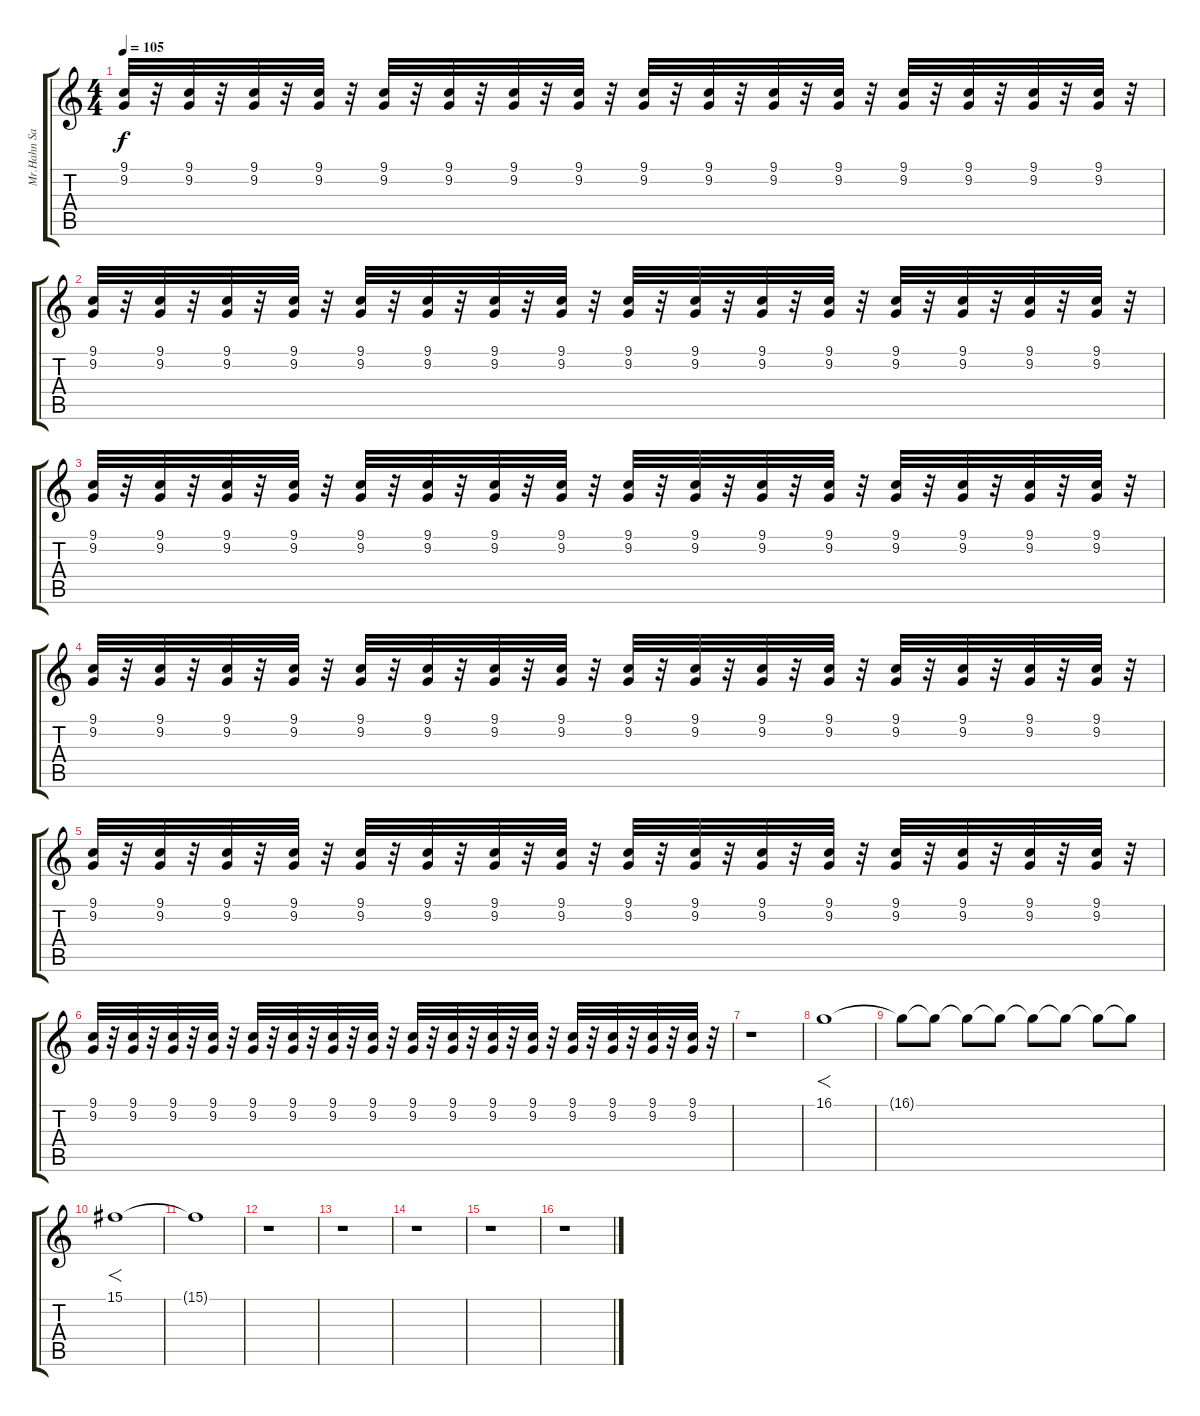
\track ("Mr.Hahn Sampler1" "Mr.Hahn Sa") {instrument lead5charang}
\staff {score tabs}
\tuning (Eb4 Bb3 Gb3 Db3 Ab2 Db2) {hide}
\ts (4 4)
\tempo 105
\clef g2
\ks c
(9.1 9.2).32{dy f volume 5 instrument agogo} r.32 (9.1 9.2).32 r.32 (9.1 9.2).32 r.32 (9.1 9.2).32 r.32 (9.1 9.2).32 r.32 (9.1 9.2).32 r.32 (9.1 9.2).32 r.32 (9.1 9.2).32 r.32 (9.1 9.2).32 r.32 (9.1 9.2).32 r.32 (9.1 9.2).32 r.32 (9.1 9.2).32 r.32 (9.1 9.2).32 r.32 (9.1 9.2).32 r.32 (9.1 9.2).32 r.32 (9.1 9.2).32 r.32 |
(9.1 9.2).32{volume 5 instrument agogo} r.32 (9.1 9.2).32 r.32 (9.1 9.2).32 r.32 (9.1 9.2).32 r.32 (9.1 9.2).32 r.32 (9.1 9.2).32 r.32 (9.1 9.2).32 r.32 (9.1 9.2).32 r.32 (9.1 9.2).32 r.32 (9.1 9.2).32 r.32 (9.1 9.2).32 r.32 (9.1 9.2).32 r.32 (9.1 9.2).32 r.32 (9.1 9.2).32 r.32 (9.1 9.2).32 r.32 (9.1 9.2).32 r.32 |
(9.1 9.2).32{volume 5 instrument agogo} r.32 (9.1 9.2).32 r.32 (9.1 9.2).32 r.32 (9.1 9.2).32 r.32 (9.1 9.2).32 r.32 (9.1 9.2).32 r.32 (9.1 9.2).32 r.32 (9.1 9.2).32 r.32 (9.1 9.2).32 r.32 (9.1 9.2).32 r.32 (9.1 9.2).32 r.32 (9.1 9.2).32 r.32 (9.1 9.2).32 r.32 (9.1 9.2).32 r.32 (9.1 9.2).32 r.32 (9.1 9.2).32 r.32 |
(9.1 9.2).32{volume 5 instrument agogo} r.32 (9.1 9.2).32 r.32 (9.1 9.2).32 r.32 (9.1 9.2).32 r.32 (9.1 9.2).32 r.32 (9.1 9.2).32 r.32 (9.1 9.2).32 r.32 (9.1 9.2).32 r.32 (9.1 9.2).32 r.32 (9.1 9.2).32 r.32 (9.1 9.2).32 r.32 (9.1 9.2).32 r.32 (9.1 9.2).32 r.32 (9.1 9.2).32 r.32 (9.1 9.2).32 r.32 (9.1 9.2).32 r.32 |
(9.1 9.2).32{volume 5 instrument agogo} r.32 (9.1 9.2).32 r.32 (9.1 9.2).32 r.32 (9.1 9.2).32 r.32 (9.1 9.2).32 r.32 (9.1 9.2).32 r.32 (9.1 9.2).32 r.32 (9.1 9.2).32 r.32 (9.1 9.2).32 r.32 (9.1 9.2).32 r.32 (9.1 9.2).32 r.32 (9.1 9.2).32 r.32 (9.1 9.2).32 r.32 (9.1 9.2).32 r.32 (9.1 9.2).32 r.32 (9.1 9.2).32 r.32 |
(9.1 9.2).32{volume 5 instrument agogo} r.32 (9.1 9.2).32 r.32 (9.1 9.2).32 r.32 (9.1 9.2).32 r.32 (9.1 9.2).32 r.32 (9.1 9.2).32 r.32 (9.1 9.2).32 r.32 (9.1 9.2).32 r.32 (9.1 9.2).32 r.32 (9.1 9.2).32 r.32 (9.1 9.2).32 r.32 (9.1 9.2).32 r.32 (9.1 9.2).32 r.32 (9.1 9.2).32 r.32 (9.1 9.2).32 r.32 (9.1 9.2).32 r.32 |
r.1 |
16.1.1{f volume 13 instrument whistle} |
16.1{t}.8 16.1{t}.8 16.1{t}.8 16.1{t}.8 16.1{t}.8 16.1{t}.8 16.1{t}.8 16.1{t}.8 |
15.1.1{f} |
15.1{t}.1 |
r.1 |
r.1 |
r.1 |
r.1 |
r.1
